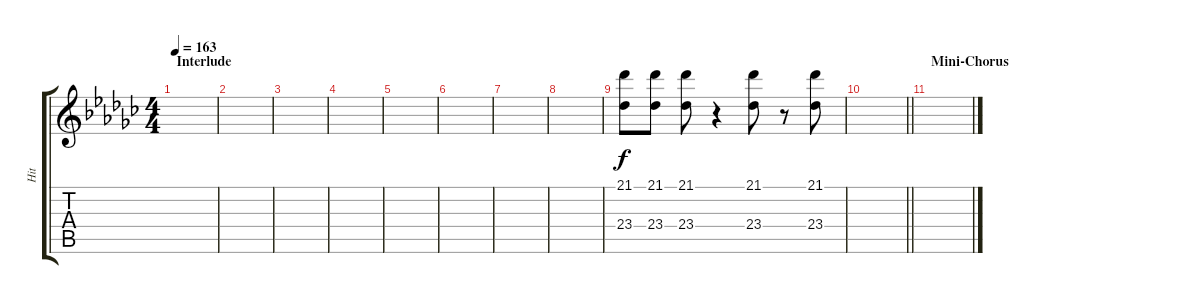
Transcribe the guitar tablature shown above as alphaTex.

\track ("Hit" "Hit") {instrument orchestrahit}
\staff {score tabs}
\tuning (E4 B3 G3 D3 A2 E2) {hide}
\ts (4 4)
\section ("" "Interlude")
\tempo 163
\clef g2
\ks gb
|
|
|
|
|
|
|
|
(21.1 23.4).8 (21.1 23.4).8 (21.1 23.4).8 r.4 (21.1 23.4).8 r.8 (21.1 23.4).8 |
\barLineRight lightlight
|
\section ("" "Mini-Chorus")
